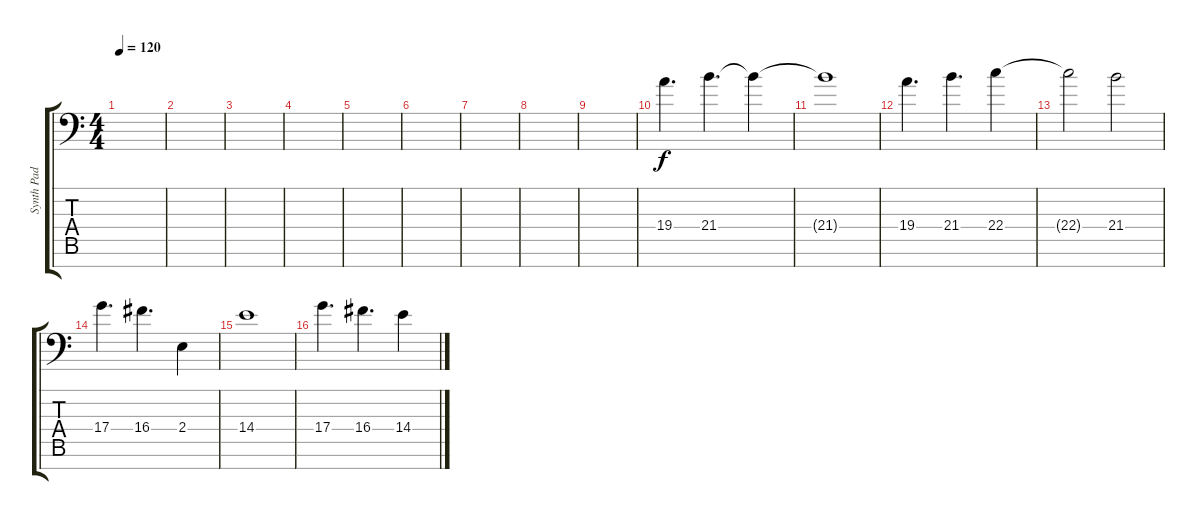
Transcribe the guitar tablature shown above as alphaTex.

\track ("Synth Pad" "Synth Pad") {instrument brightacousticpiano}
\staff {score tabs}
\tuning (E4 B3 G3 D3 A2 E2 A1) {hide}
\ts (4 4)
\tempo 120
\clef f4
\ks c
|
|
|
|
|
|
|
|
|
19.4.4{d} 21.4.4{d} 21.4{t}.4 |
21.4{t}.1 |
19.4.4{d} 21.4.4{d} 22.4.4 |
22.4{t}.2 21.4.2 |
17.4.4{d} 16.4.4{d} 2.4.4 |
14.4.1 |
17.4.4{d} 16.4.4{d} 14.4.4
